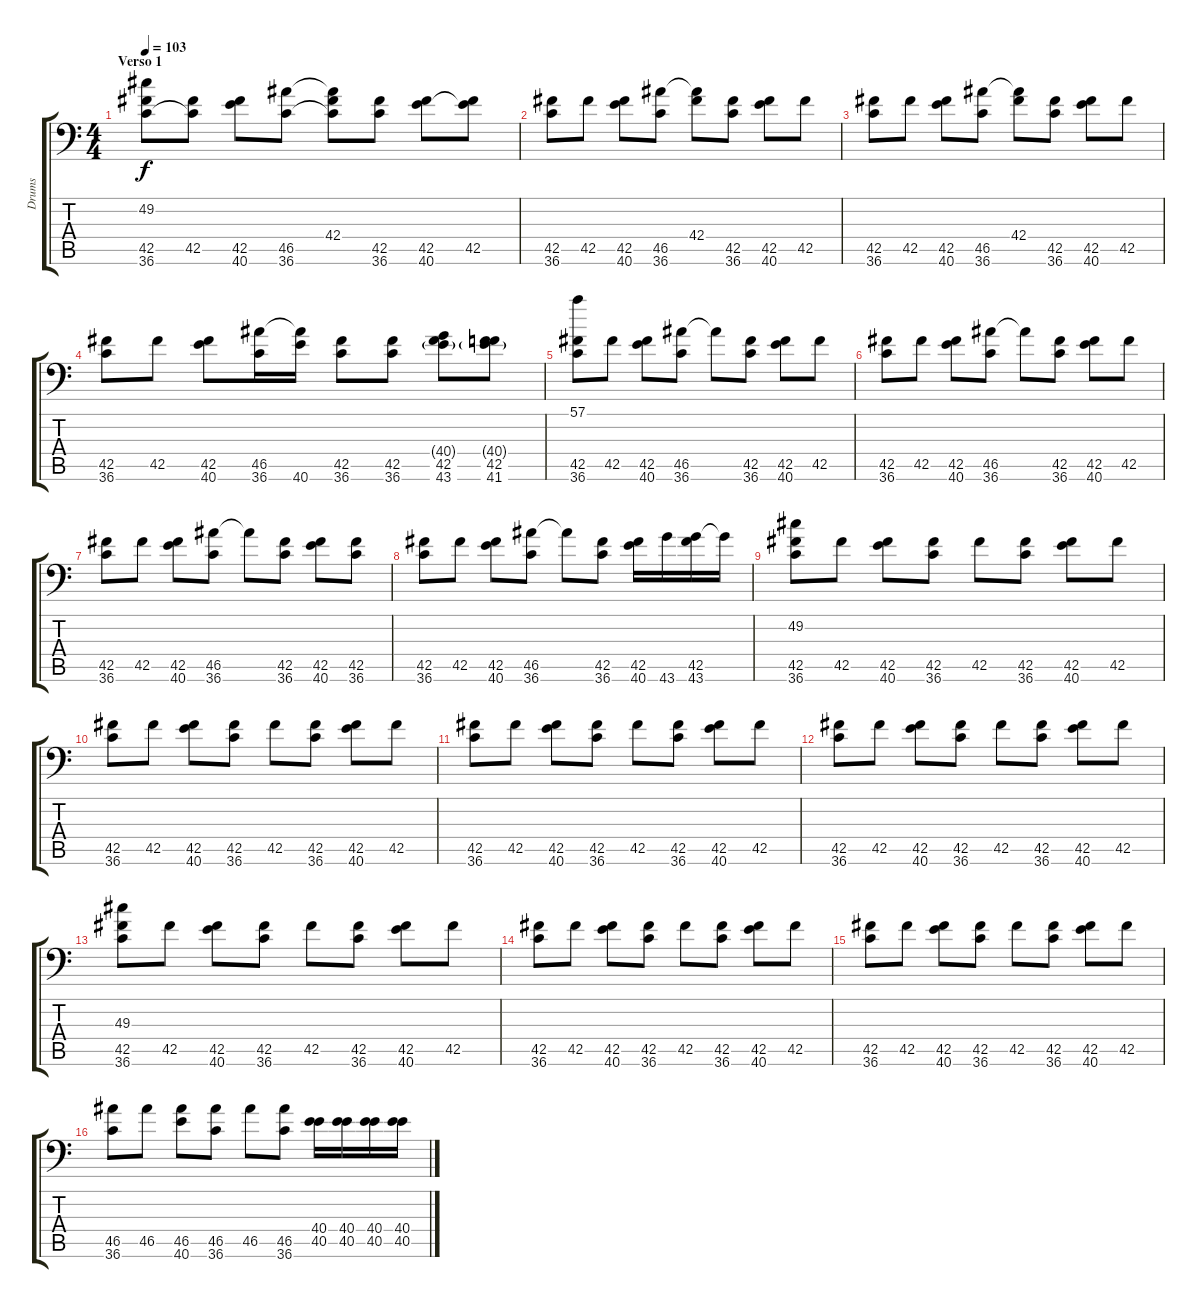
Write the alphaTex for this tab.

\track ("Drums" "Drums") {instrument acousticgrandpiano}
\staff {score tabs}
\tuning (C-1 C-1 C-1 C-1 C-1 C-1) {hide}
\ts (4 4)
\section ("" "Verso 1")
\tempo 103
\clef f4
\ks c
(49.2 42.5 36.6).8{dy f} (42.5 36.6{t}).8 (42.5 40.6).8 (46.5 36.6).8 (42.4 46.5{t} 36.6{t}).8 (42.5 36.6).8 (42.5 40.6).8 (42.5 40.6{t}).8 |
(42.5 36.6).8 42.5.8 (42.5 40.6).8 (46.5 36.6).8 (42.4 46.5{t}).8 (42.5 36.6).8 (42.5 40.6).8 42.5.8 |
(42.5 36.6).8 42.5.8 (42.5 40.6).8 (46.5 36.6).8 (42.4 46.5{t}).8 (42.5 36.6).8 (42.5 40.6).8 42.5.8 |
(42.5 36.6).8 42.5.8 (42.5 40.6).8 (46.5 36.6).16 (46.5{t} 40.6).16 (42.5 36.6).8 (42.5 36.6).8 (40.4{g} 42.5 43.6).8 (40.4{g} 42.5 41.6).8 |
(57.1 42.5 36.6).8 42.5.8 (42.5 40.6).8 (46.5 36.6).8 46.5{t}.8 (42.5 36.6).8 (42.5 40.6).8 42.5.8 |
(42.5 36.6).8 42.5.8 (42.5 40.6).8 (46.5 36.6).8 46.5{t}.8 (42.5 36.6).8 (42.5 40.6).8 42.5.8 |
(42.5 36.6).8 42.5.8 (42.5 40.6).8 (46.5 36.6).8 46.5{t}.8 (42.5 36.6).8 (42.5 40.6).8 (42.5 36.6).8 |
(42.5 36.6).8 42.5.8 (42.5 40.6).8 (46.5 36.6).8 46.5{t}.8 (42.5 36.6).8 (42.5 40.6).16 43.6.16 (42.5 43.6).16 43.6{t}.16 |
(49.2 42.5 36.6).8 42.5.8 (42.5 40.6).8 (42.5 36.6).8 42.5.8 (42.5 36.6).8 (42.5 40.6).8 42.5.8 |
(42.5 36.6).8 42.5.8 (42.5 40.6).8 (42.5 36.6).8 42.5.8 (42.5 36.6).8 (42.5 40.6).8 42.5.8 |
(42.5 36.6).8 42.5.8 (42.5 40.6).8 (42.5 36.6).8 42.5.8 (42.5 36.6).8 (42.5 40.6).8 42.5.8 |
(42.5 36.6).8 42.5.8 (42.5 40.6).8 (42.5 36.6).8 42.5.8 (42.5 36.6).8 (42.5 40.6).8 42.5.8 |
(49.3 42.5 36.6).8 42.5.8 (42.5 40.6).8 (42.5 36.6).8 42.5.8 (42.5 36.6).8 (42.5 40.6).8 42.5.8 |
(42.5 36.6).8 42.5.8 (42.5 40.6).8 (42.5 36.6).8 42.5.8 (42.5 36.6).8 (42.5 40.6).8 42.5.8 |
(42.5 36.6).8 42.5.8 (42.5 40.6).8 (42.5 36.6).8 42.5.8 (42.5 36.6).8 (42.5 40.6).8 42.5.8 |
(46.5 36.6).8 46.5.8 (46.5 40.6).8 (46.5 36.6).8 46.5.8 (46.5 36.6).8 (40.4 40.5).16 (40.4 40.5).16 (40.4 40.5).16 (40.4 40.5).16
